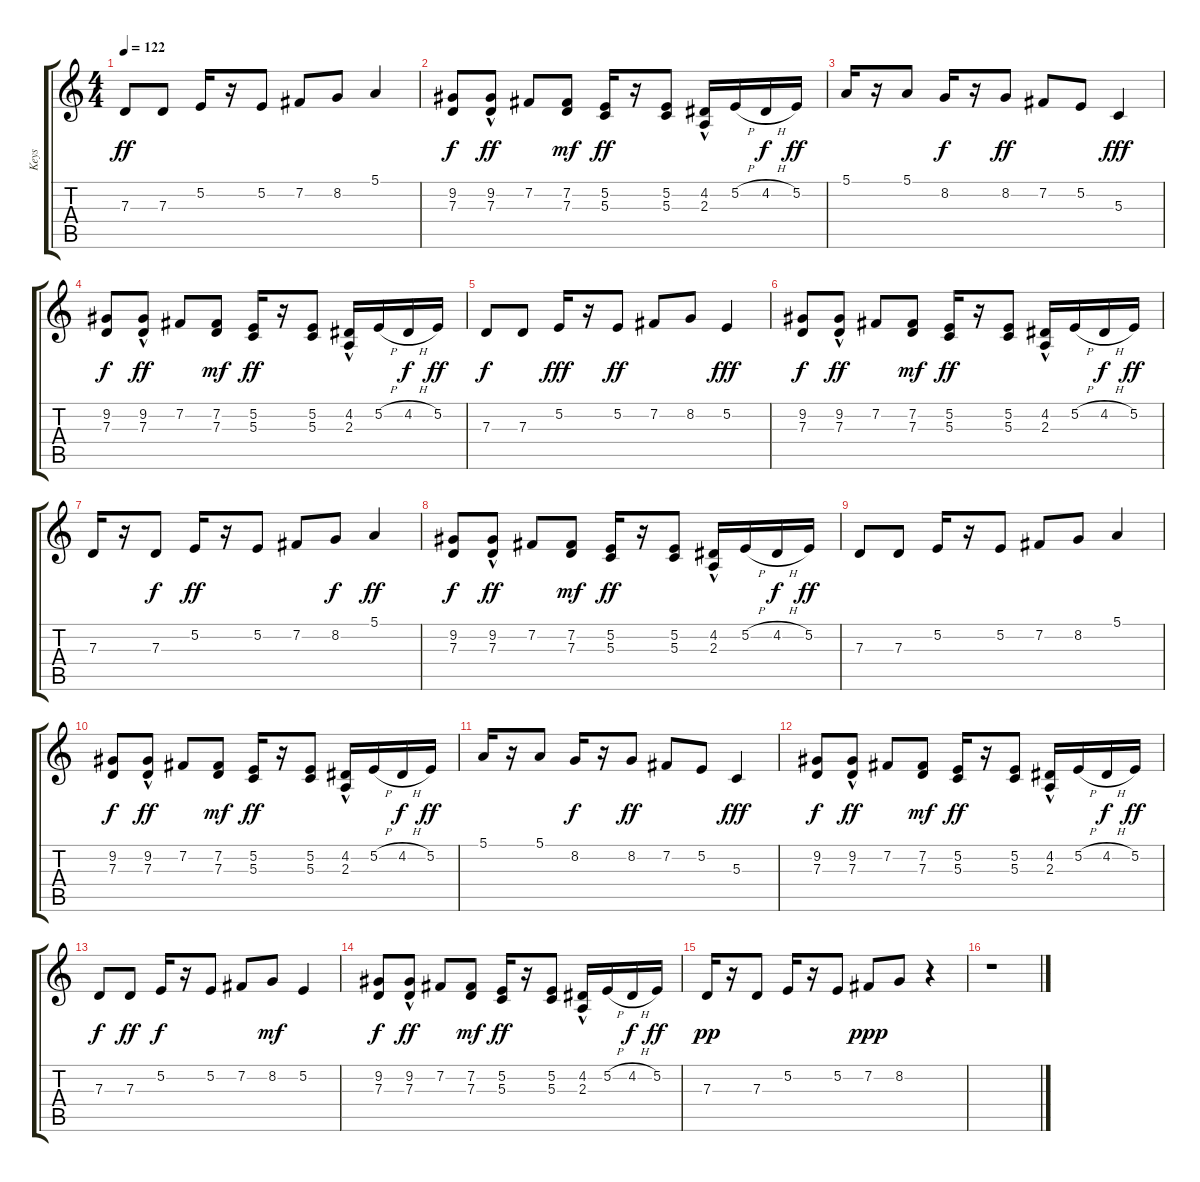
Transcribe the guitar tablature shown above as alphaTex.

\track ("Keys" "Keys") {instrument honkytonkpiano}
\staff {score tabs}
\tuning (E4 B3 G3 D3 A2 E2) {hide}
\ts (4 4)
\tempo 122
\clef g2
\ks c
7.3.8{dy ff} 7.3.8 5.2.16 r.16 5.2.8 7.2.8 8.2.8 5.1.4 |
(9.2 7.3).8{dy f} (9.2 7.3{hac}).8{dy ff} 7.2.8 (7.2 7.3).8{dy mf} (5.2 5.3).16{dy ff} r.16 (5.2 5.3).8 (4.2 2.3{hac}).16 5.2{h}.16 4.2{h}.16{dy f} 5.2.16{dy ff} |
5.1.16 r.16 5.1.8 8.2.16{dy f} r.16 8.2.8{dy ff} 7.2.8 5.2.8 5.3.4{dy fff} |
(9.2 7.3).8{dy f} (9.2 7.3{hac}).8{dy ff} 7.2.8 (7.2 7.3).8{dy mf} (5.2 5.3).16{dy ff} r.16 (5.2 5.3).8 (4.2 2.3{hac}).16 5.2{h}.16 4.2{h}.16{dy f} 5.2.16{dy ff} |
7.3.8{dy f} 7.3.8 5.2.16{dy fff} r.16 5.2.8{dy ff} 7.2.8 8.2.8 5.2.4{dy fff} |
(9.2 7.3).8{dy f} (9.2 7.3{hac}).8{dy ff} 7.2.8 (7.2 7.3).8{dy mf} (5.2 5.3).16{dy ff} r.16 (5.2 5.3).8 (4.2 2.3{hac}).16 5.2{h}.16 4.2{h}.16{dy f} 5.2.16{dy ff} |
7.3.16 r.16 7.3.8{dy f} 5.2.16{dy ff} r.16 5.2.8 7.2.8 8.2.8{dy f} 5.1.4{dy ff} |
(9.2 7.3).8{dy f} (9.2 7.3{hac}).8{dy ff} 7.2.8 (7.2 7.3).8{dy mf} (5.2 5.3).16{dy ff} r.16 (5.2 5.3).8 (4.2 2.3{hac}).16 5.2{h}.16 4.2{h}.16{dy f} 5.2.16{dy ff} |
7.3.8 7.3.8 5.2.16 r.16 5.2.8 7.2.8 8.2.8 5.1.4 |
(9.2 7.3).8{dy f} (9.2 7.3{hac}).8{dy ff} 7.2.8 (7.2 7.3).8{dy mf} (5.2 5.3).16{dy ff} r.16 (5.2 5.3).8 (4.2 2.3{hac}).16 5.2{h}.16 4.2{h}.16{dy f} 5.2.16{dy ff} |
5.1.16 r.16 5.1.8 8.2.16{dy f} r.16 8.2.8{dy ff} 7.2.8 5.2.8 5.3.4{dy fff} |
(9.2 7.3).8{dy f} (9.2 7.3{hac}).8{dy ff} 7.2.8 (7.2 7.3).8{dy mf} (5.2 5.3).16{dy ff} r.16 (5.2 5.3).8 (4.2 2.3{hac}).16 5.2{h}.16 4.2{h}.16{dy f} 5.2.16{dy ff} |
7.3.8{dy f} 7.3.8{dy ff} 5.2.16{dy f} r.16 5.2.8 7.2.8 8.2.8{dy mf} 5.2.4 |
(9.2 7.3).8{dy f} (9.2 7.3{hac}).8{dy ff} 7.2.8 (7.2 7.3).8{dy mf} (5.2 5.3).16{dy ff} r.16 (5.2 5.3).8 (4.2 2.3{hac}).16 5.2{h}.16 4.2{h}.16{dy f} 5.2.16{dy ff} |
7.3.16{dy pp} r.16 7.3.8 5.2.16 r.16 5.2.8 7.2.8{dy ppp} 8.2.8 r.4 |
r.1
